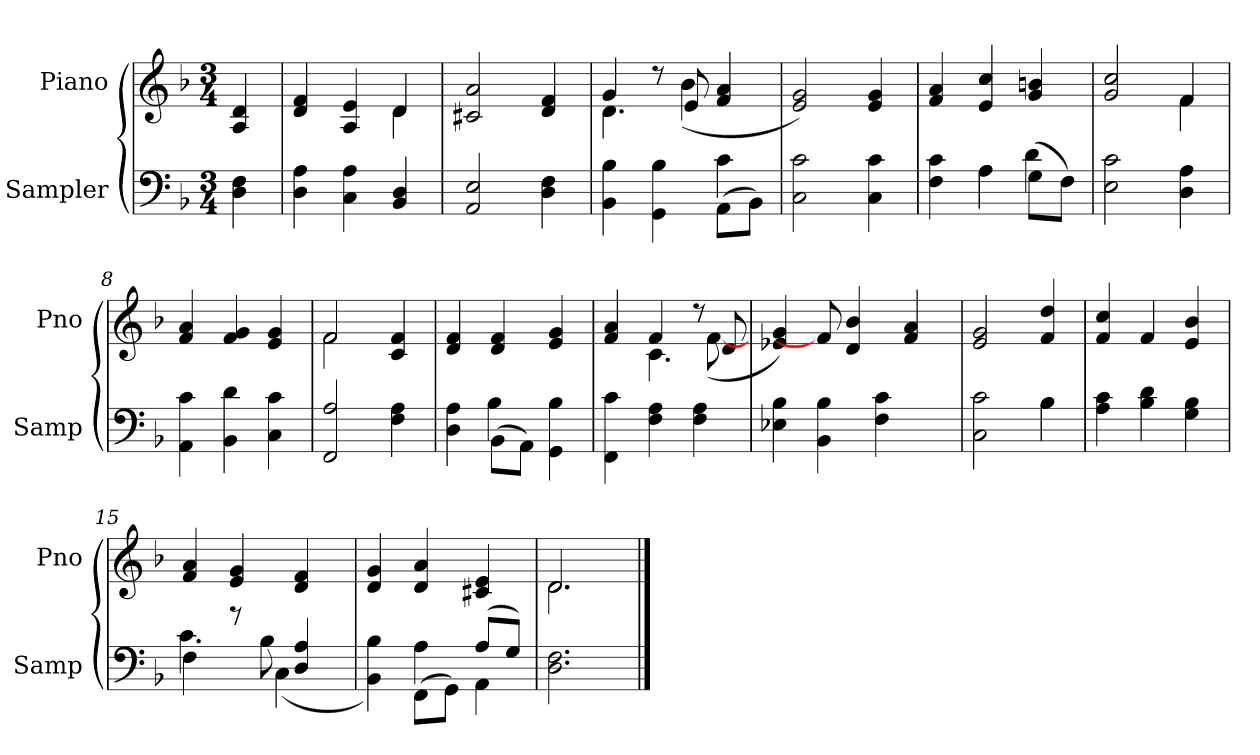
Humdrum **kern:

**kern	**kern
*part2	*part1
*staff2	*staff1
*I"Sampler	*I"Piano
*I'Samp	*I'Pno
*clefF4	*clefG2
*k[b-]	*k[b-]
*F:	*F:
*M3/4	*M3/4
=1	=1
4D 4F	4A/ 4d/
=2	=2
*	*^
4D 4A	4d 4f	2ryy
4C 4A	4A 4e	.
4BB- 4D	4d/	4d
*	*v	*v
=3	=3
2AA 2E	2c#X 2a
4D 4F	4d 4f
=4	=4
*^	*^
4BB- 4B-	2ryy	4g/	4.d
4GG 4B-	.	8r	.
.	.	8e/	(4b-
(8AA\L	4c	4f 4a	.
8BB-\J)	.	.	8ryy
*v	*v	*	*
*	*v	*v
=5	=5
2C 2c	2e 2g)
4C 4c	4e 4g
=6	=6
*^	*
4F 4c	4ryy	4f 4a
4A\	4A	4e 4cc
(8G\L	4d	4g 4bn
8F\J)	.	.
*v	*v	*
=7	=7
*	*^
2E 2c	2g 2cc	2ryy
4D 4A	4f/	4f
*	*v	*v
=8	=8
4AA 4c	4f 4a
4BB- 4d	4f 4g
4C 4c	4e 4g
=9	=9
*	*^
2FF 2A	2f/	2f
4F 4A	4c 4f	4ryy
*	*v	*v
=10	=10
*^	*
4D 4A	4ryy	4d 4f
(8BB-\L	4B-	4d 4f
8AA\J)	.	.
4GG 4B-	4ryy	4e 4g
*v	*v	*
=11	=11
*	*^
4FF 4c	4f 4a	4ryy
4F 4A	4f/	4.c
4F 4A	8r	.
.	8d/	([8f
*	*v	*v
=12	=12
4E-X 4B-	4e-X 4g)
4BB- 4B-	8f]
.	4d 4b-
4F 4c	.
.	4f 4a
8ryy	.
=13	=13
*^	*
2C 2c	2ryy	2e 2g
4B-\	4B-	4f 4dd
*v	*v	*
=14	=14
4A 4c	4f 4cc
4B- 4d	4f
4G 4B-	4e 4b-
=15	=15
*^	*
4F\	4.c	4f 4a
8r	.	4e 4g
8B-\	(4C	.
4D 4A	.	4d 4f
.	8ryy	.
=16	=16	=16
4BB- 4B-)	4ryy	4d 4g
(8FF\L	4A	4d 4a
8GG\J)	.	.
(8A/L	4AA	4c#X 4e
8G/J)	.	.
*v	*v	*
=17	=17
*	*^
2.D 2.F	2.d/	2.d
*	*v	*v
==	==
*-	*-
